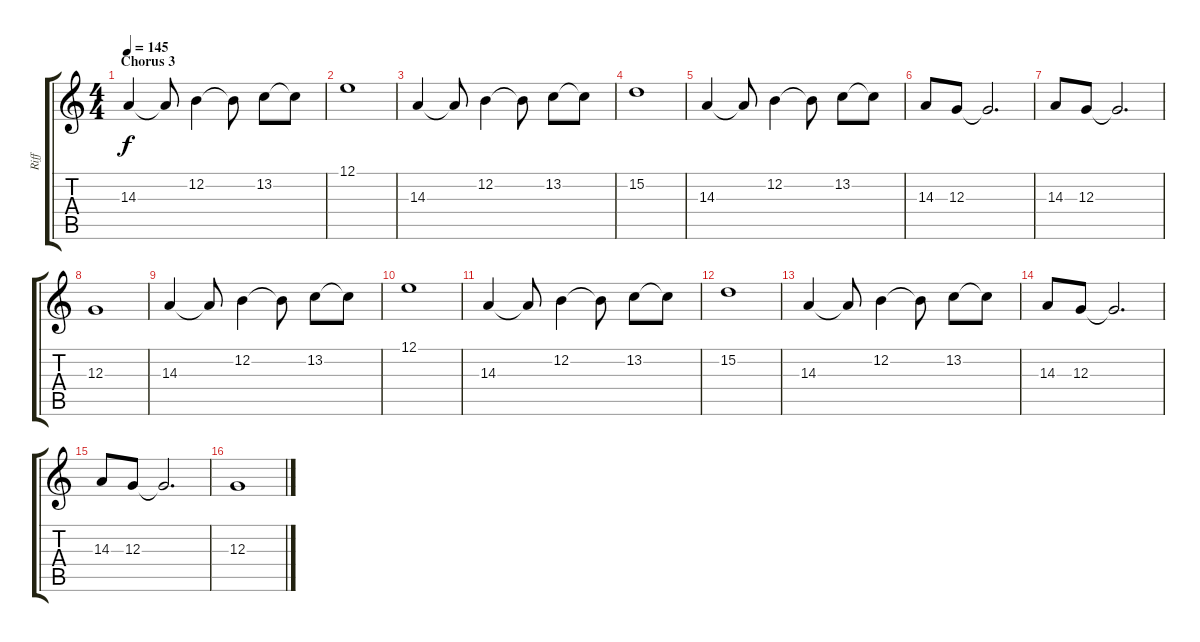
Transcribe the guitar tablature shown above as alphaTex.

\track ("Riff" "Riff") {instrument stringensemble1}
\staff {score tabs}
\tuning (E4 B3 G3 D3 A2 E2) {hide}
\ts (4 4)
\section ("" "Chorus 3")
\tempo 145
\clef g2
\ks c
14.3.4{dy f} 14.3{t}.8 12.2.4 12.2{t}.8 13.2.8 13.2{t}.8 |
12.1.1 |
14.3.4 14.3{t}.8 12.2.4 12.2{t}.8 13.2.8 13.2{t}.8 |
15.2.1 |
14.3.4 14.3{t}.8 12.2.4 12.2{t}.8 13.2.8 13.2{t}.8 |
14.3.8 12.3.8 12.3{t}.2{d} |
14.3.8 12.3.8 12.3{t}.2{d} |
12.3.1 |
14.3.4 14.3{t}.8 12.2.4 12.2{t}.8 13.2.8 13.2{t}.8 |
12.1.1 |
14.3.4 14.3{t}.8 12.2.4 12.2{t}.8 13.2.8 13.2{t}.8 |
15.2.1 |
14.3.4 14.3{t}.8 12.2.4 12.2{t}.8 13.2.8 13.2{t}.8 |
14.3.8 12.3.8 12.3{t}.2{d} |
14.3.8 12.3.8 12.3{t}.2{d} |
12.3.1
